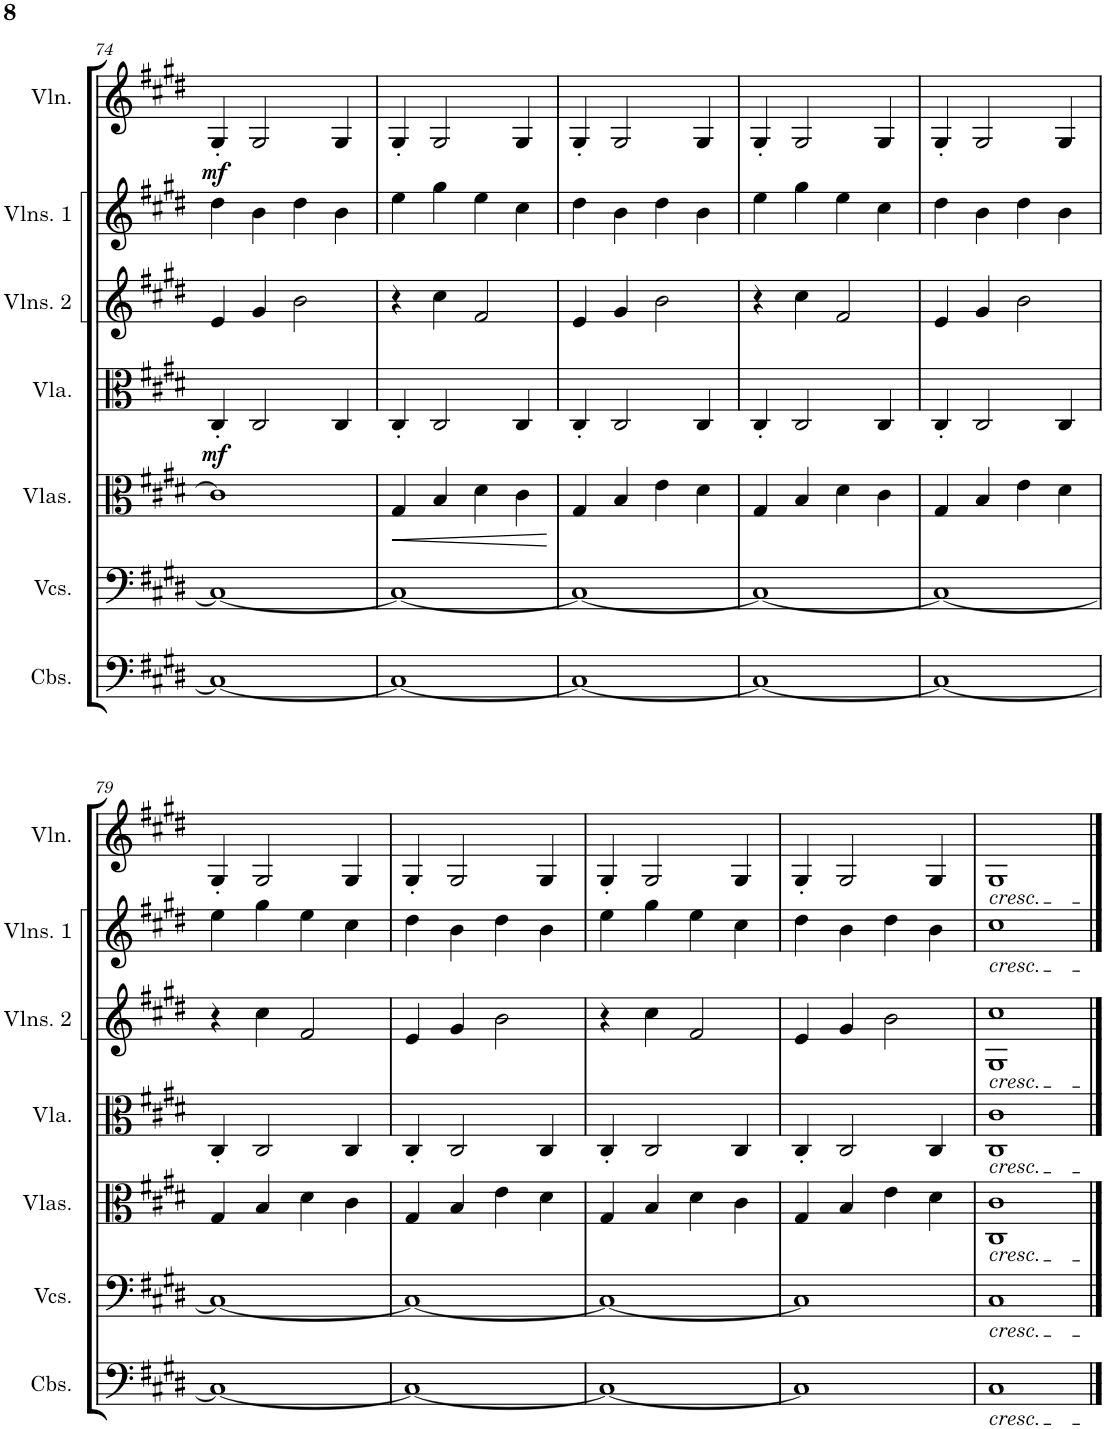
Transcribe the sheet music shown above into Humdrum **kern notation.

**kern	**kern	**kern	**dynam	**kern	**dynam	**kern	**kern	**kern	**dynam
*part7	*part6	*part5	*part5	*part4	*part4	*part3	*part2	*part1	*part1
*staff7	*staff6	*staff5	*staff5	*staff4	*staff4	*staff3	*staff2	*staff1	*staff1
*I"Contrabasses	*I"Violoncellos	*I"Violas	*	*I"Viola	*	*I"Violins 2	*I"Violins 1	*I"Violin	*
*I'Cbs.	*I'Vcs.	*I'Vlas.	*	*I'Vla.	*	*I'Vlns. 2	*I'Vlns. 1	*I'Vln.	*
!!LO:PB:g=z
*clefF4	*clefF4	*clefC3	*	*clefC3	*	*clefG2	*clefG2	*clefG2	*
*Trd7c12	*	*	*	*	*	*	*	*	*
*k[f#c#g#d#]	*k[f#c#g#d#]	*k[f#c#g#d#]	*	*k[f#c#g#d#]	*	*k[f#c#g#d#]	*k[f#c#g#d#]	*k[f#c#g#d#]	*
*M4/4	*M4/4	*M4/4	*	*M4/4	*	*M4/4	*M4/4	*M4/4	*
=74	=74	=74	=74	=74	=74	=74	=74	=74	=74
!	!	!	!	!	!LO:DY:b	!	!	!	!LO:DY:b
1C#_	1C#_	1c#]	.	4C#'/	mf	4e/	4dd#\	4G#'/	mf
.	.	.	.	2C#/	.	4g#/	4b\	2G#/	.
.	.	.	.	.	.	2b\	4dd#\	.	.
.	.	.	.	4C#/	.	.	4b\	4G#/	.
=75	=75	=75	=75	=75	=75	=75	=75	=75	=75
!	!	!	!LO:HP:b	!	!	!	!	!	!
1C#_	1C#_	4G#/	<	4C#'/	.	4r	4ee\	4G#'/	.
.	.	4B/	.	2C#/	.	4cc#\	4gg#\	2G#/	.
.	.	4d#\	.	.	.	2f#/	4ee\	.	.
.	.	4c#\	.	4C#/	.	.	4cc#\	4G#/	.
.	.	.	[	.	.	.	.	.	.
=76	=76	=76	=76	=76	=76	=76	=76	=76	=76
1C#_	1C#_	4G#/	.	4C#'/	.	4e/	4dd#\	4G#'/	.
.	.	4B/	.	2C#/	.	4g#/	4b\	2G#/	.
.	.	4e\	.	.	.	2b\	4dd#\	.	.
.	.	4d#\	.	4C#/	.	.	4b\	4G#/	.
=77	=77	=77	=77	=77	=77	=77	=77	=77	=77
1C#_	1C#_	4G#/	.	4C#'/	.	4r	4ee\	4G#'/	.
.	.	4B/	.	2C#/	.	4cc#\	4gg#\	2G#/	.
.	.	4d#\	.	.	.	2f#/	4ee\	.	.
.	.	4c#\	.	4C#/	.	.	4cc#\	4G#/	.
=78	=78	=78	=78	=78	=78	=78	=78	=78	=78
1C#_	1C#_	4G#/	.	4C#'/	.	4e/	4dd#\	4G#'/	.
.	.	4B/	.	2C#/	.	4g#/	4b\	2G#/	.
.	.	4e\	.	.	.	2b\	4dd#\	.	.
.	.	4d#\	.	4C#/	.	.	4b\	4G#/	.
!!LO:LB:g=z
=79	=79	=79	=79	=79	=79	=79	=79	=79	=79
1C#_	1C#_	4G#/	.	4C#'/	.	4r	4ee\	4G#'/	.
.	.	4B/	.	2C#/	.	4cc#\	4gg#\	2G#/	.
.	.	4d#\	.	.	.	2f#/	4ee\	.	.
.	.	4c#\	.	4C#/	.	.	4cc#\	4G#/	.
=80	=80	=80	=80	=80	=80	=80	=80	=80	=80
1C#_	1C#_	4G#/	.	4C#'/	.	4e/	4dd#\	4G#'/	.
.	.	4B/	.	2C#/	.	4g#/	4b\	2G#/	.
.	.	4e\	.	.	.	2b\	4dd#\	.	.
.	.	4d#\	.	4C#/	.	.	4b\	4G#/	.
=81	=81	=81	=81	=81	=81	=81	=81	=81	=81
1C#_	1C#_	4G#/	.	4C#'/	.	4r	4ee\	4G#'/	.
.	.	4B/	.	2C#/	.	4cc#\	4gg#\	2G#/	.
.	.	4d#\	.	.	.	2f#/	4ee\	.	.
.	.	4c#\	.	4C#/	.	.	4cc#\	4G#/	.
=82	=82	=82	=82	=82	=82	=82	=82	=82	=82
1C#]	1C#]	4G#/	.	4C#'/	.	4e/	4dd#\	4G#'/	.
.	.	4B/	.	2C#/	.	4g#/	4b\	2G#/	.
.	.	4e\	.	.	.	2b\	4dd#\	.	.
.	.	4d#\	.	4C#/	.	.	4b\	4G#/	.
=83	=83	=83	=83	=83	=83	=83	=83	=83	=83
!	!	!	!	!	!	!	!	!LO:TX:b:i:t=cresc.	!
!	!	!	!	!	!	!	!LO:TX:b:i:t=cresc.	!	!
!	!	!	!	!	!	!LO:TX:b:i:t=cresc.	!	!	!
!	!	!	!	!LO:TX:b:i:t=cresc.	!	!	!	!	!
!	!	!LO:TX:b:i:t=cresc.	!	!	!	!	!	!	!
!	!LO:TX:b:i:t=cresc.	!	!	!	!	!	!	!	!
!LO:TX:b:i:t=cresc.	!	!	!	!	!	!	!	!	!
1C#	1C#	1C# 1c#	.	1C# 1c#	.	1G# 1cc#	1cc#	1G#	.
==	==	==	==	==	==	==	==	==	==
*-	*-	*-	*-	*-	*-	*-	*-	*-	*-
